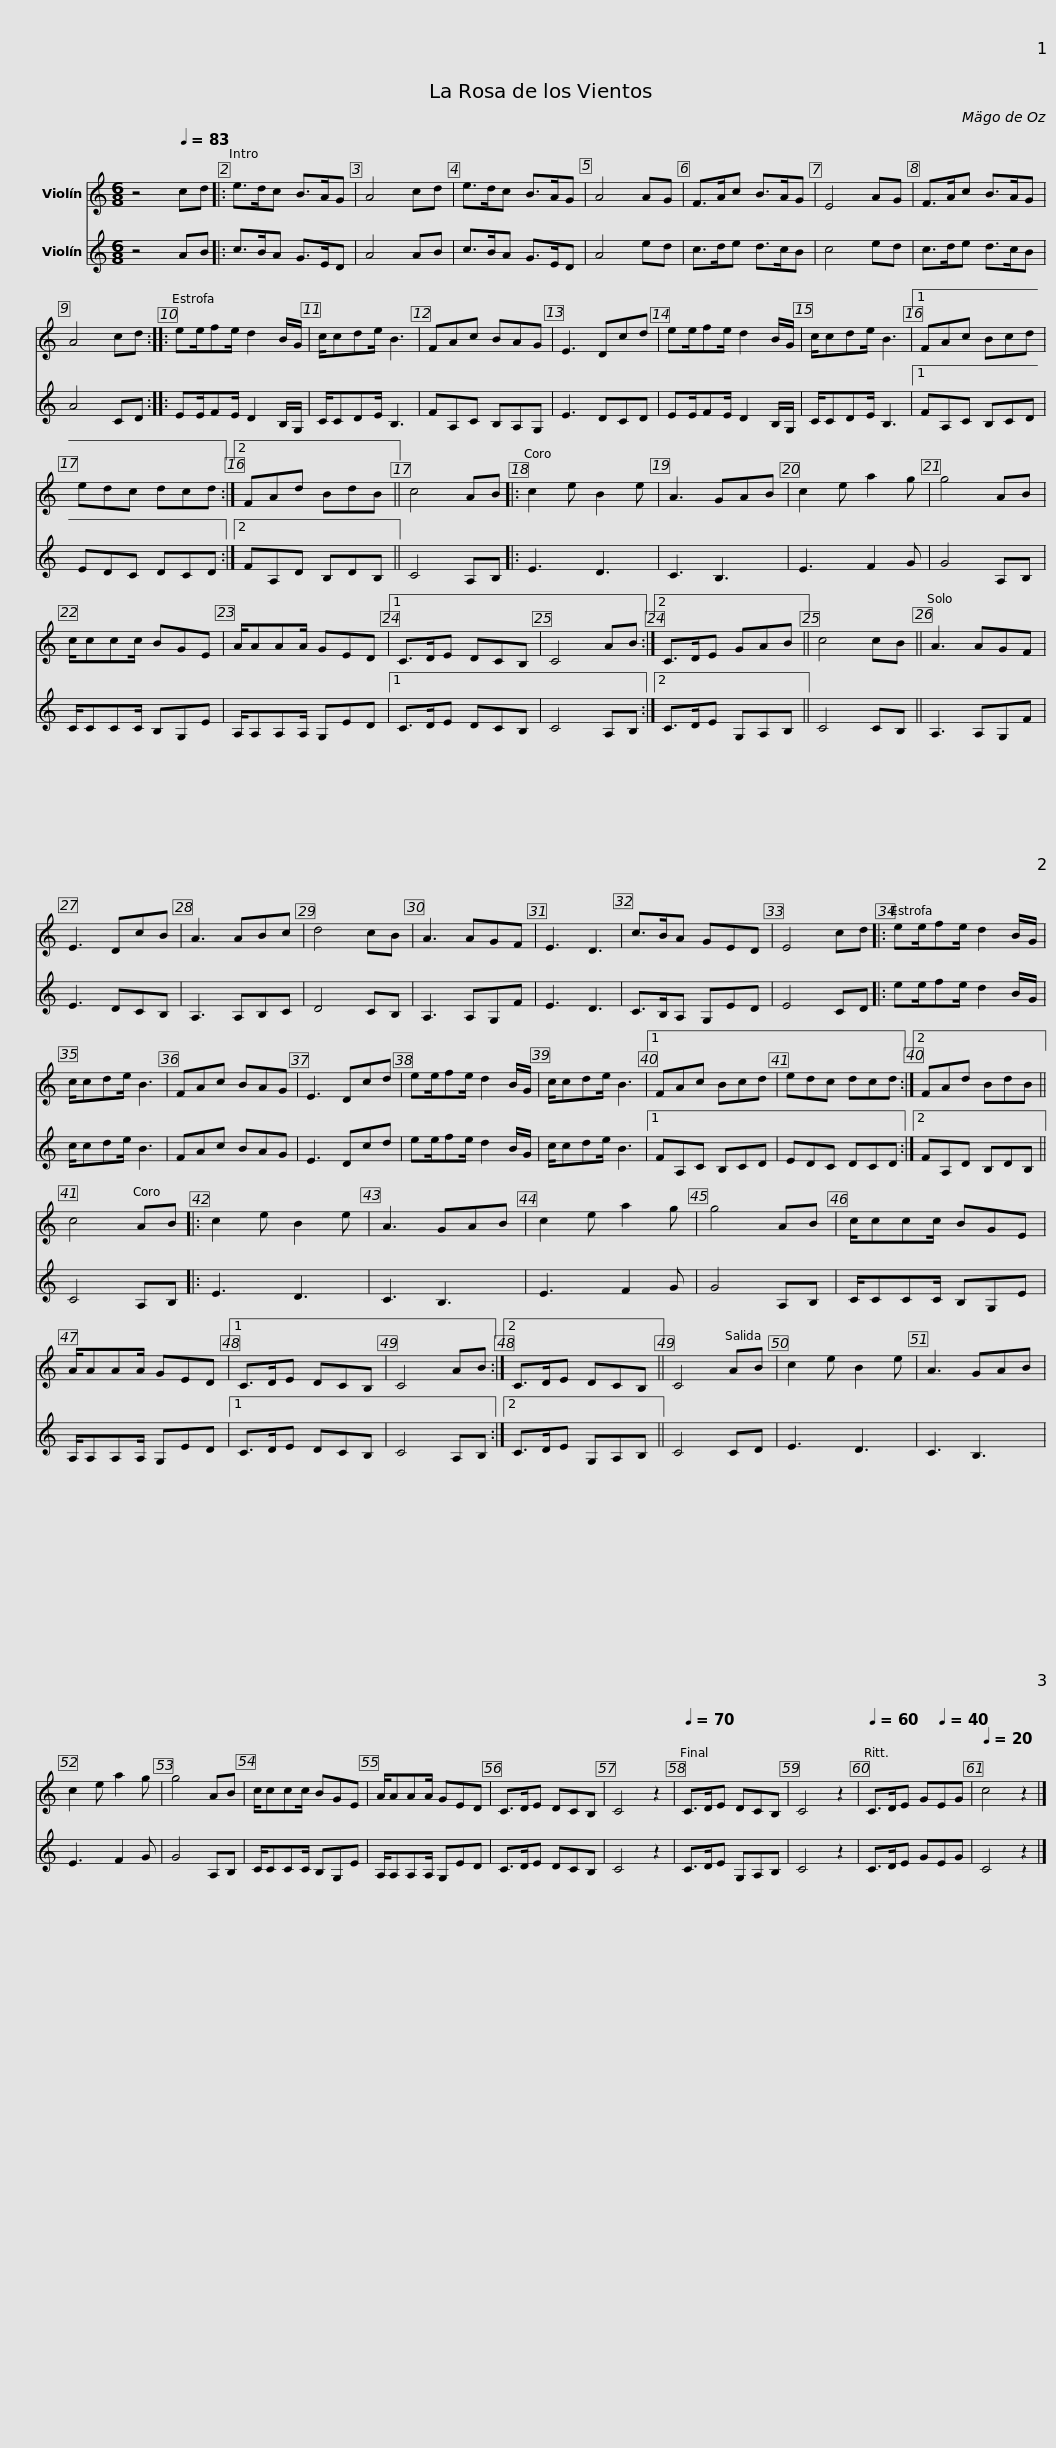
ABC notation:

X:1
%%score 1 2
L:1/8
M:6/8
I:linebreak $
K:C
V:1 treble
V:2 treble
V:1
 z4[Q:1/4=83] cd |: e>dc B>AG | A4 cd | e>dc B>AG | A4 AG | %5
 F>Ac B>AG | E4 AG | F>Ac B>AG |$ A4 cd :: ee/fe/ d2 B/G/ | %10
 c/cde/ B3 | FAc BAG | E3 Dcd | ee/fe/ d2 B/G/ | c/cde/ B3 |1$ %15
 FAc Bcd | edc dcd :|2 FAd BdB || c4 AB |: c2 e B2 e | %20
 A3 GAB | c2 e a2 g | g4 AB |$ c/ccc/ BGE | A/AAA/ GED |1 %25
 C>DE DCB, | C4 AB :|2 C>DE GAB || c4 cB ||$ A3 AGF | %30
 E3 DcB | A3 ABc | d4 cB | A3 AGF | E3 D3 | %35
 c>BA GED | E4 cd |:$ ee/fe/ d2 B/G/ | c/cde/ B3 | FAc BAG | %40
 E3 Dcd | ee/fe/ d2 B/G/ | c/cde/ B3 |1 FAc Bcd |$ edc dcd :|2 %45
 FAd BdB || c4 AB |: c2 e B2 e | A3 GAB | c2 e a2 g | %50
 g4 AB |$ c/ccc/ BGE | A/AAA/ GED |1 C>DE DCB, | C4 AB :|2 %55
 C>DE DCB, || C4 AB | c2 e B2 e |$ A3 GAB | c2 e a2 g | %60
 g4 AB | c/ccc/ BGE | A/AAA/ GED | C>DE DCB, | C4 z2 |$ %65
[Q:1/4=70] C>DE DCB, | C4 z2 |[Q:1/4=60] C>DE[Q:1/4=50] G[Q:1/4=40]EG |[Q:1/4=20] c4 z2 |] %69
V:2
 z4 AB |: c>BA G>ED | A4 AB | c>BA G>ED | A4 ed | %5
 c>de d>cB | c4 ed | c>de d>cB |$ A4 CD :: EE/FE/ D2 B,/G,/ | %10
 C/CDE/ B,3 | FA,C B,A,G, | E3 DCD | EE/FE/ D2 B,/G,/ | C/CDE/ B,3 |1$ %15
 FA,C B,CD | EDC DCD :|2 FA,D B,DB, || C4 A,B, |: E3 D3 | %20
 C3 B,3 | E3 F2 G | G4 A,B, |$ C/CCC/ B,G,E | A,/A,A,A,/ G,ED |1 %25
 C>DE DCB, | C4 A,B, :|2 C>DE G,A,B, || C4 CB, ||$ A,3 A,G,F | %30
 E3 DCB, | A,3 A,B,C | D4 CB, | A,3 A,G,F | E3 D3 | %35
 C>B,A, G,ED | E4 CD |:$ ee/fe/ d2 B/G/ | c/cde/ B3 | FAc BAG | %40
 E3 Dcd | ee/fe/ d2 B/G/ | c/cde/ B3 |1 FA,C B,CD |$ EDC DCD :|2 %45
 FA,D B,DB, || C4 A,B, |: E3 D3 | C3 B,3 | E3 F2 G | %50
 G4 A,B, |$ C/CCC/ B,G,E | A,/A,A,A,/ G,ED |1 C>DE DCB, | C4 A,B, :|2 %55
 C>DE G,A,B, || C4 CD | E3 D3 |$ C3 B,3 | E3 F2 G | %60
 G4 A,B, | C/CCC/ B,G,E | A,/A,A,A,/ G,ED | C>DE DCB, | C4 z2 |$ %65
 C>DE G,A,B, | C4 z2 | C>DE GEG | C4 z2 |] %69
